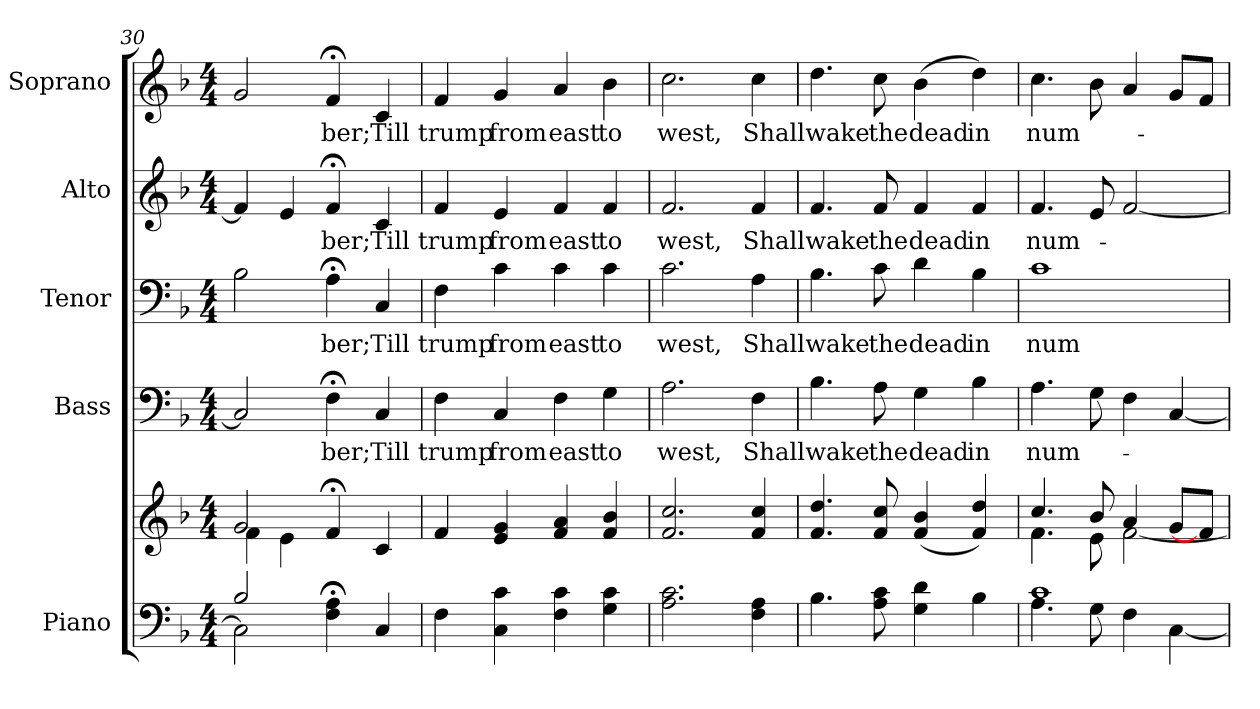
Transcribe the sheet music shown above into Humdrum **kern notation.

**kern	**kern	**kern	**text	**kern	**text	**kern	**text	**kern	**text
*part5	*part5	*part4	*part4	*part3	*part3	*part2	*part2	*part1	*part1
*staff6	*staff5	*staff4	*staff4	*staff3	*staff3	*staff2	*staff2	*staff1	*staff1
*I"Piano	*	*I"Bass	*	*I"Tenor	*	*I"Alto	*	*I"Soprano	*
*I'Pno.	*	*I'B.	*	*I'T.	*	*I'A.	*	*I'S.	*
!!LO:PB:g=z
*clefF4	*clefG2	*clefF4	*	*clefF4	*	*clefG2	*	*clefG2	*
*k[b-]	*k[b-]	*k[b-]	*	*k[b-]	*	*k[b-]	*	*k[b-]	*
*F:	*F:	*F:	*	*F:	*	*F:	*	*F:	*
*M4/4	*M4/4	*M4/4	*	*M4/4	*	*M4/4	*	*M4/4	*
=30	=30	=30	=30	=30	=30	=30	=30	=30	=30
*^	*^	*	*	*	*	*	*	*	*
*	*^	*	*	*	*	*	*	*	*	*	*
2B-i/	2Ci\]	2ryy	2gi/	4fi\	2Ci/]	.	2B-i\	.	4fi/]	.	2gi/	.
.	.	.	.	4ei\	.	.	.	.	4ei/	.	.	.
!	!	!	!	!	!	!LO:LY:b:color=#000000	!	!	!	!	!	!
!	!	!	!	!	!	!	!	!LO:LY:b:color=#000000	!	!	!	!
!	!	!	!	!	!	!	!	!	!	!LO:LY:b:color=#000000	!	!
!	!	!	!	!	!	!	!	!	!	!	!	!LO:LY:b:color=#000000
4Fi\; 4Ai;	2ryy	2ryy	4f;i/	2ryy	4F;i\	-ber;	4A;i\	-ber;	4f;i/	-ber;	4f;i/	-ber;
!	!	!	!	!	!	!LO:LY:b:color=#000000	!	!	!	!	!	!
!	!	!	!	!	!	!	!	!LO:LY:b:color=#000000	!	!	!	!
!	!	!	!	!	!	!	!	!	!	!LO:LY:b:color=#000000	!	!
!	!	!	!	!	!	!	!	!	!	!	!	!LO:LY:b:color=#000000
4Ci/	.	.	4ci/	.	4Ci/	Till	4Ci/	Till	4ci/	Till	4ci/	Till
*v	*v	*v	*	*	*	*	*	*	*	*	*	*
*	*v	*v	*	*	*	*	*	*	*	*
=31	=31	=31	=31	=31	=31	=31	=31	=31	=31
!	!	!	!LO:LY:b:color=#000000	!	!	!	!	!	!
!	!	!	!	!	!LO:LY:b:color=#000000	!	!	!	!
!	!	!	!	!	!	!	!LO:LY:b:color=#000000	!	!
!	!	!	!	!	!	!	!	!	!LO:LY:b:color=#000000
4Fi\	4fi/	4Fi\	trump	4Fi\	trump	4fi/	trump	4fi/	trump
!	!	!	!LO:LY:b:color=#000000	!	!	!	!	!	!
!	!	!	!	!	!LO:LY:b:color=#000000	!	!	!	!
!	!	!	!	!	!	!	!LO:LY:b:color=#000000	!	!
!	!	!	!	!	!	!	!	!	!LO:LY:b:color=#000000
4Ci\ 4ci	4ei/ 4gi	4Ci/	from	4ci\	from	4ei/	from	4gi/	from
!	!	!	!LO:LY:b:color=#000000	!	!	!	!	!	!
!	!	!	!	!	!LO:LY:b:color=#000000	!	!	!	!
!	!	!	!	!	!	!	!LO:LY:b:color=#000000	!	!
!	!	!	!	!	!	!	!	!	!LO:LY:b:color=#000000
4Fi\ 4ci	4fi/ 4ai	4Fi\	east	4ci\	east	4fi/	east	4ai/	east
!	!	!	!LO:LY:b:color=#000000	!	!	!	!	!	!
!	!	!	!	!	!LO:LY:b:color=#000000	!	!	!	!
!	!	!	!	!	!	!	!LO:LY:b:color=#000000	!	!
!	!	!	!	!	!	!	!	!	!LO:LY:b:color=#000000
4Gi\ 4ci	4fi/ 4b-i	4Gi\	to	4ci\	to	4fi/	to	4b-i\	to
!!LO:PB:g=z
=32	=32	=32	=32	=32	=32	=32	=32	=32	=32
!	!	!	!LO:LY:b:color=#000000	!	!	!	!	!	!
!	!	!	!	!	!LO:LY:b:color=#000000	!	!	!	!
!	!	!	!	!	!	!	!LO:LY:b:color=#000000	!	!
!	!	!	!	!	!	!	!	!	!LO:LY:b:color=#000000
2.Ai\ 2.ci	2.fi/ 2.cci	2.Ai\	west,	2.ci\	west,	2.fi/	west,	2.cci\	west,
!	!	!	!LO:LY:b:color=#000000	!	!	!	!	!	!
!	!	!	!	!	!LO:LY:b:color=#000000	!	!	!	!
!	!	!	!	!	!	!	!LO:LY:b:color=#000000	!	!
!	!	!	!	!	!	!	!	!	!LO:LY:b:color=#000000
4Fi\ 4Ai	4fi/ 4cci	4Fi\	Shall	4Ai\	Shall	4fi/	Shall	4cci\	Shall
=33	=33	=33	=33	=33	=33	=33	=33	=33	=33
!	!	!	!LO:LY:b:color=#000000	!	!	!	!	!	!
!	!	!	!	!	!LO:LY:b:color=#000000	!	!	!	!
!	!	!	!	!	!	!	!LO:LY:b:color=#000000	!	!
!	!	!	!	!	!	!	!	!	!LO:LY:b:color=#000000
4.B-i\	4.fi/ 4.ddi	4.B-i\	wake	4.B-i\	wake	4.fi/	wake	4.ddi\	wake
!	!	!	!LO:LY:b:color=#000000	!	!	!	!	!	!
!	!	!	!	!	!LO:LY:b:color=#000000	!	!	!	!
!	!	!	!	!	!	!	!LO:LY:b:color=#000000	!	!
!	!	!	!	!	!	!	!	!	!LO:LY:b:color=#000000
8Ai\ 8ci	8fi/ 8cci	8Ai\	the	8ci\	the	8fi/	the	8cci\	the
!	!	!	!LO:LY:b:color=#000000	!	!	!	!	!	!
!	!	!	!	!	!LO:LY:b:color=#000000	!	!	!	!
!	!	!	!	!	!	!	!LO:LY:b:color=#000000	!	!
!	!	!	!	!	!	!	!	!	!LO:LY:b:color=#000000
4Gi\ 4di	(4fi/ 4b-i	4Gi\	dead	4di\	dead	4fi/	dead	(4b-i\	dead
!	!	!	!LO:LY:b:color=#000000	!	!	!	!	!	!
!	!	!	!	!	!LO:LY:b:color=#000000	!	!	!	!
!	!	!	!	!	!	!	!LO:LY:b:color=#000000	!	!
!	!	!	!	!	!	!	!	!	!LO:LY:b:color=#000000
4B-i\	4fi/ 4ddi)	4B-i\	in	4B-i\	in	4fi/	in	4ddi\)	in
!!LO:PB:g=z
=34	=34	=34	=34	=34	=34	=34	=34	=34	=34
*^	*^	*	*	*	*	*	*	*	*
!	!	!	!	!	!LO:LY:b:color=#000000	!	!	!	!	!	!
!	!	!	!	!	!	!	!LO:LY:b:color=#000000	!	!	!	!
!	!	!	!	!	!	!	!	!	!LO:LY:b:color=#000000	!	!
!	!	!	!	!	!	!	!	!	!	!	!LO:LY:b:color=#000000
1ci	4.Ai\	4.cci/	4.fi\	4.Ai\	num-	1ci	num-	4.fi/	num-	4.cci\	num-
.	8Gi\	8b-i/	8ei\	8Gi\	.	.	.	8ei/	.	8b-i\	.
.	4Fi\	4ai/	[<2fi\	4Fi\	.	.	.	[<2fi/	.	4ai/	.
.	[<4Ci\	8gi/L	.	[<4Ci/	.	.	.	.	.	8gi/L	.
.	.	8fi/J]	.	.	.	.	.	.	.	8fi/J	.
*v	*v	*	*	*	*	*	*	*	*	*	*
*	*v	*v	*	*	*	*	*	*	*	*
=	=	=	=	=	=	=	=	=	=
*-	*-	*-	*-	*-	*-	*-	*-	*-	*-
